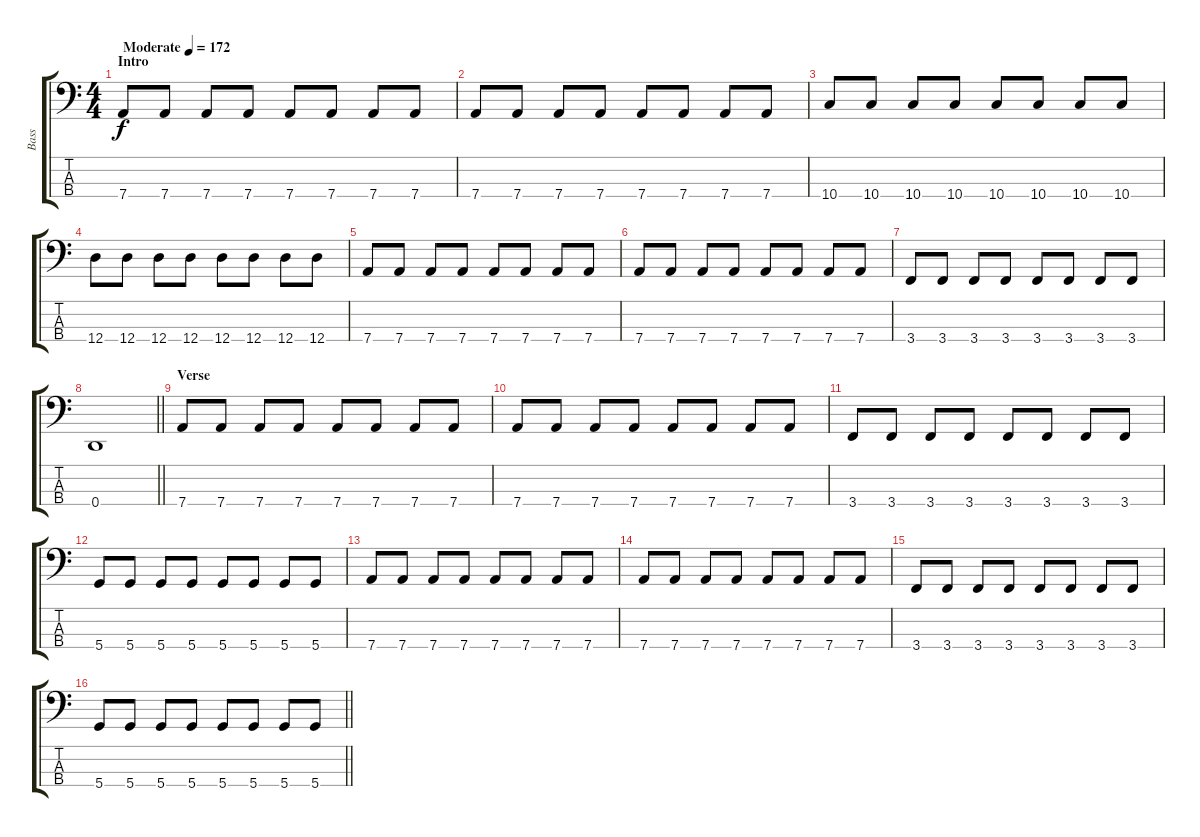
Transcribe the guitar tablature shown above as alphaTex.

\track ("Bass" "Bass") {instrument electricbassfinger}
\staff {score tabs}
\tuning (G2 D2 A1 D1) {hide}
\ts (4 4)
\section ("" "Intro")
\tempo (172 "Moderate")
\clef f4
\ks c
7.4.8{dy f instrument electricbassfinger} 7.4.8 7.4.8 7.4.8 7.4.8 7.4.8 7.4.8 7.4.8 |
7.4.8 7.4.8 7.4.8 7.4.8 7.4.8 7.4.8 7.4.8 7.4.8 |
10.4.8 10.4.8 10.4.8 10.4.8 10.4.8 10.4.8 10.4.8 10.4.8 |
12.4.8 12.4.8 12.4.8 12.4.8 12.4.8 12.4.8 12.4.8 12.4.8 |
7.4.8 7.4.8 7.4.8 7.4.8 7.4.8 7.4.8 7.4.8 7.4.8 |
7.4.8 7.4.8 7.4.8 7.4.8 7.4.8 7.4.8 7.4.8 7.4.8 |
3.4.8 3.4.8 3.4.8 3.4.8 3.4.8 3.4.8 3.4.8 3.4.8 |
\barLineRight lightlight
0.4.1 |
\section ("" "Verse")
7.4.8 7.4.8 7.4.8 7.4.8 7.4.8 7.4.8 7.4.8 7.4.8 |
7.4.8 7.4.8 7.4.8 7.4.8 7.4.8 7.4.8 7.4.8 7.4.8 |
3.4.8 3.4.8 3.4.8 3.4.8 3.4.8 3.4.8 3.4.8 3.4.8 |
5.4.8 5.4.8 5.4.8 5.4.8 5.4.8 5.4.8 5.4.8 5.4.8 |
7.4.8 7.4.8 7.4.8 7.4.8 7.4.8 7.4.8 7.4.8 7.4.8 |
7.4.8 7.4.8 7.4.8 7.4.8 7.4.8 7.4.8 7.4.8 7.4.8 |
3.4.8 3.4.8 3.4.8 3.4.8 3.4.8 3.4.8 3.4.8 3.4.8 |
\barLineRight lightlight
5.4.8 5.4.8 5.4.8 5.4.8 5.4.8 5.4.8 5.4.8 5.4.8
